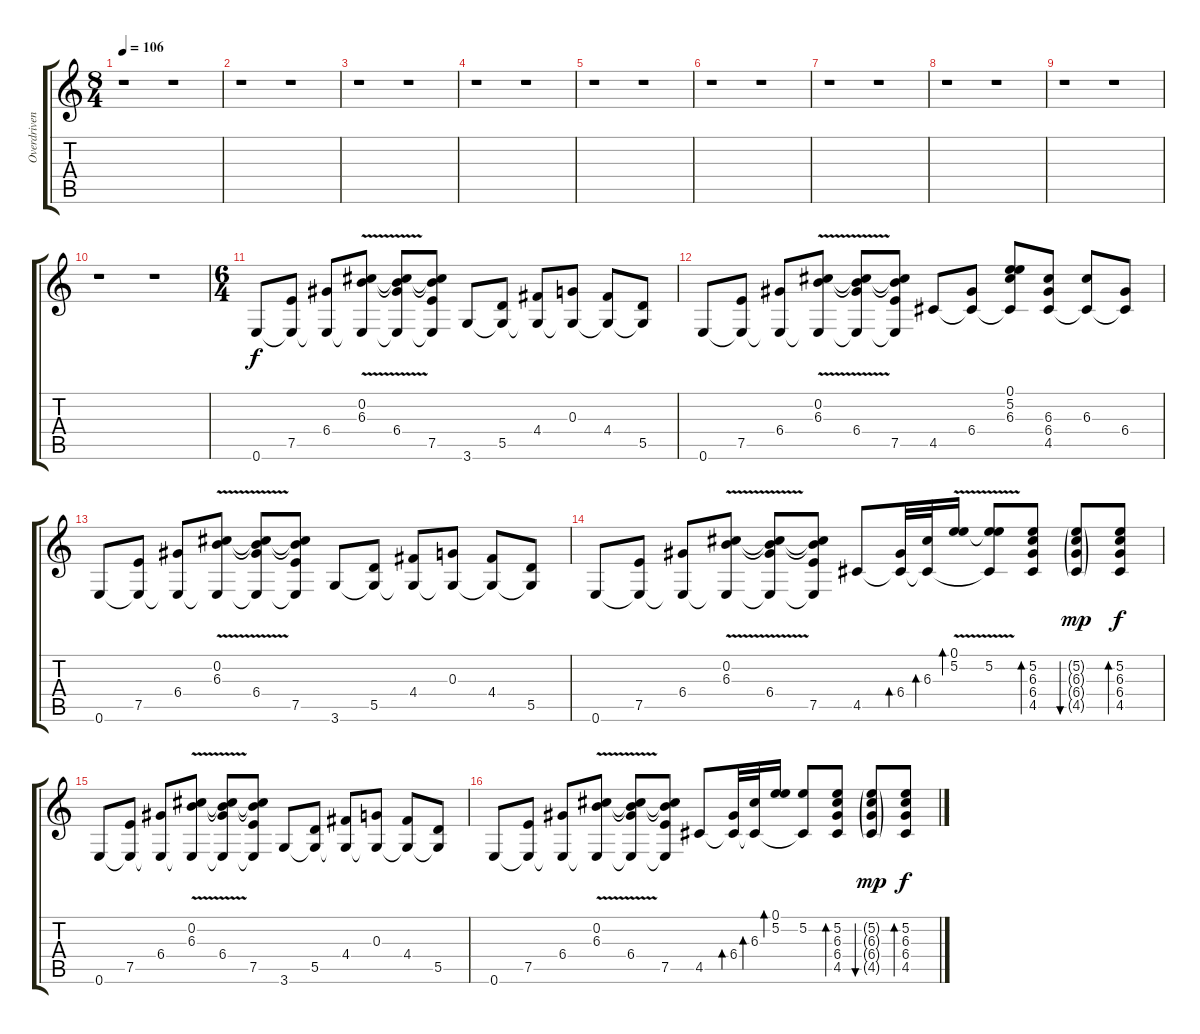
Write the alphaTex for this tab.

\track ("Overdriven" "Overdriven") {instrument overdrivenguitar}
\staff {score tabs}
\tuning (E4 B3 G3 D3 A2 E2) {hide}
\ts (8 4)
\tempo 106
\clef g2
\ks c
r.1{dy f} r.1 |
r.1 r.1 |
r.1 r.1 |
r.1 r.1 |
r.1 r.1 |
r.1 r.1 |
r.1 r.1 |
r.1 r.1 |
r.1 r.1 |
r.1 r.1 |
\ts (6 4)
0.6.8 (7.5 0.6{t}).8 (6.4 0.6{t}).8 (0.2{v} 6.3{v} 0.6{t}).8 (0.2{t} 6.3{t} 6.4 0.6{t}).8 (0.2{t} 6.3{t} 7.5 0.6{t}).8 3.6.8 (5.5 3.6{t}).8 (4.4 3.6{t}).8 (0.3 3.6{t}).8 (4.4 3.6{t}).8 (5.5 3.6{t}).8 |
0.6.8 (7.5 0.6{t}).8 (6.4 0.6{t}).8 (0.2{v} 6.3{v} 0.6{t}).8 (0.2{t} 6.3{t} 6.4 0.6{t}).8 (0.2{t} 6.3{t} 7.5 0.6{t}).8 4.5.8 (6.4 4.5{t}).8 (0.1 5.2 6.3 4.5{t}).8 (6.3 6.4 4.5).8 (6.3 4.5{t}).8 (6.4 4.5{t}).8 |
0.6.8 (7.5 0.6{t}).8 (6.4 0.6{t}).8 (0.2{v} 6.3{v} 0.6{t}).8 (0.2{t} 6.3{t} 6.4 0.6{t}).8 (0.2{t} 6.3{t} 7.5 0.6{t}).8 3.6.8 (5.5 3.6{t}).8 (4.4 3.6{t}).8 (0.3 3.6{t}).8 (4.4 3.6{t}).8 (5.5 3.6{t}).8 |
0.6.8 (7.5 0.6{t}).8 (6.4 0.6{t}).8 (0.2{v} 6.3{v} 0.6{t}).8 (0.2{t} 6.3{t} 6.4 0.6{t}).8 (0.2{t} 6.3{t} 7.5 0.6{t}).8 4.5.8 (6.4 4.5{t}).32{bd 60} (6.3 4.5{t}).32{bd 60} (0.1{v} 5.2{v}).16{bd 60} (0.1{t} 5.2 4.5{t}).8 (5.2 6.3 6.4 4.5).8{bd 60} (5.2{g} 6.3{g} 6.4{g} 4.5{g}).8{bu 60 dy mp} (5.2 6.3 6.4 4.5).8{bd 60 dy f} |
0.6.8 (7.5 0.6{t}).8 (6.4 0.6{t}).8 (0.2{v} 6.3{v} 0.6{t}).8 (0.2{t} 6.3{t} 6.4 0.6{t}).8 (0.2{t} 6.3{t} 7.5 0.6{t}).8 3.6.8 (5.5 3.6{t}).8 (4.4 3.6{t}).8 (0.3 3.6{t}).8 (4.4 3.6{t}).8 (5.5 3.6{t}).8 |
0.6.8 (7.5 0.6{t}).8 (6.4 0.6{t}).8 (0.2{v} 6.3{v} 0.6{t}).8 (0.2{t} 6.3{t} 6.4 0.6{t}).8 (0.2{t} 6.3{t} 7.5 0.6{t}).8 4.5.8 (6.4 4.5{t}).32{bd 60} (6.3 4.5{t}).32{bd 60} (0.1 5.2).16{bd 60} (5.2 4.5{t}).8 (5.2 6.3 6.4 4.5).8{bd 60} (5.2{g} 6.3{g} 6.4{g} 4.5{g}).8{bu 60 dy mp} (5.2 6.3 6.4 4.5).8{bd 60 dy f}
